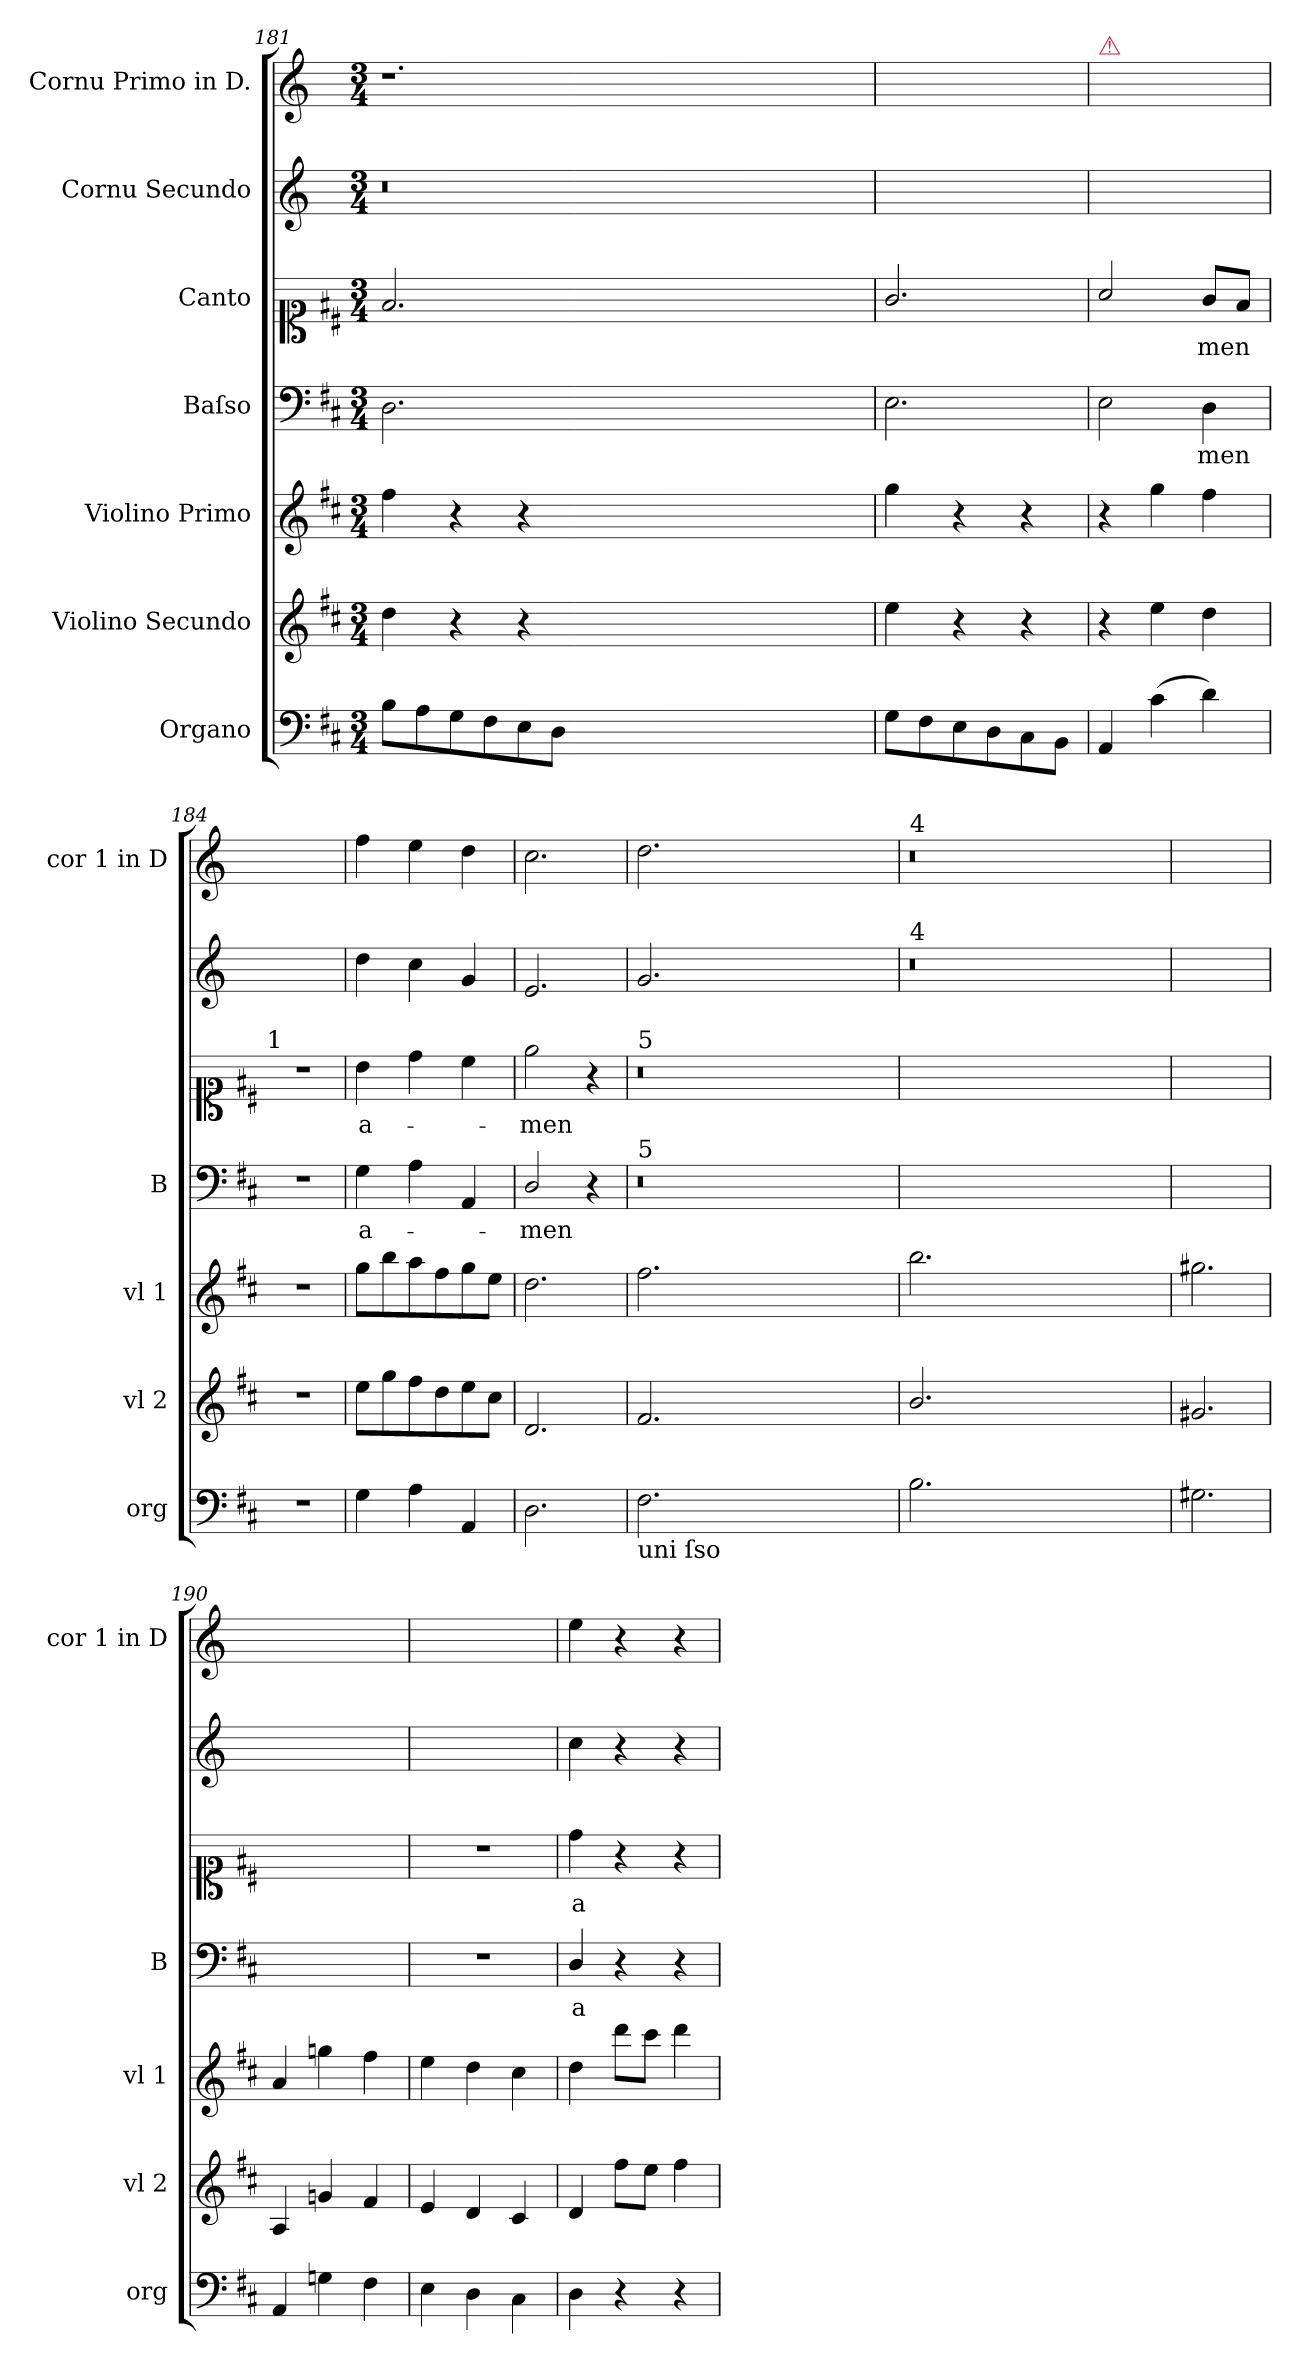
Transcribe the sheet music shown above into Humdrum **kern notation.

**kern	**kern	**kern	**kern	**text	**kern	**text	**kern	**kern
*part7	*part6	*part5	*part4	*part4	*part3	*part3	*part2	*part1
*staff7	*staff6	*staff5	*staff4	*staff4	*staff3	*staff3	*staff2	*staff1
*I"Organo	*I"Violino Secundo	*I"Violino Primo	*I"Baſso	*	*I"Canto	*	*I"Cornu Secundo	*I"Cornu Primo in D.
*I'org	*I'vl 2	*I'vl 1	*I'B	*	*	*	*	*I'cor 1 in D
*clefF4	*clefG2	*clefG2	*clefF4	*	*clefC1	*	*clefG2	*clefG2
*	*	*	*	*	*	*	*ITrd6c10	*ITrd6c10
*k[f#c#]	*k[f#c#]	*k[f#c#]	*k[f#c#]	*	*k[f#c#]	*	*k[f#c#]	*k[f#c#]
*M3/4	*M3/4	*M3/4	*M3/4	*	*M3/4	*	*M3/4	*M3/4
=181	=181	=181	=181	=181	=181	=181	=181	=181
8B\L	4dd\	4ff#\	2.D\	.	2.f#/	.	0.r	1.r
8A\	.	.	.	.	.	.	.	.
8G\	4r	4r	.	.	.	.	.	.
8F#\	.	.	.	.	.	.	.	.
8E\	4r	4r	.	.	.	.	.	.
8D\J	.	.	.	.	.	.	.	.
0ryy	0ryy	0ryy	0ryy	.	0ryy	.	.	.
.	.	.	.	.	.	.	.	1.ryy
4ryy	4ryy	4ryy	4ryy	.	4ryy	.	.	.
=182	=182	=182	=182	=182	=182	=182	=182	=182
8G\L	4ee\	4gg\	2.E\	.	2.g/	.	2.ryy	2.ryy
8F#\	.	.	.	.	.	.	.	.
8E\	4r	4r	.	.	.	.	.	.
8D\	.	.	.	.	.	.	.	.
8C#\	4r	4r	.	.	.	.	.	.
8BB\J	.	.	.	.	.	.	.	.
=183	=183	=183	=183	=183	=183	=183	=183	=183
!	!	!	!	!	!	!	!	!LO:TX:a:color=crimson:t=⚠
4AA/	4r	4r	2E\	.	2a/	.	2.ryy	2.ryy
(4c#\	4ee\	4gg\	.	.	.	.	.	.
4d\)	4dd\	4ff#\	4D\	-men	8g/L	men	.	.
.	.	.	.	.	8f#/J	.	.	.
=184	=184	=184	=184	=184	=184	=184	=184	=184
!	!	!	!	!	!LO:TX:a:t=1	!	!	!
2.r	2.r	2.r	2.r	.	2.r	.	2.ryy	2.ryy
=185	=185	=185	=185	=185	=185	=185	=185	=185
4G\	8ee\L	8gg\L	4G\	a-	4b\	a-	4e\	4g\
.	8gg\	8bb\	.	.	.	.	.	.
4A\	8ff#\	8aa\	4A\	.	4dd\	.	4d\	4f#\
.	8dd\	8ff#\	.	.	.	.	.	.
4AA/	8ee\	8gg\	4AA/	.	4cc#\	.	4A/	4e\
.	8cc#\J	8ee\J	.	.	.	.	.	.
=186	=186	=186	=186	=186	=186	=186	=186	=186
2.D\	2.d/	2.dd\	2D/	-men	2ee\	-men	2.F#/	2.d\
.	.	.	4r	.	4r	.	.	.
=187	=187	=187	=187	=187	=187	=187	=187	=187
!	!	!	!	!	!LO:TX:a:t=5	!	!	!
!	!	!	!LO:TX:a:t=5	!	!	!	!	!
!LO:TX:b:t=uni ſso	!	!	!	!	!	!	!	!
2.F#\	2.f#/	2.ff#\	0.r	.	0.r	.	2.A/	2.e\
0ryy	0ryy	0ryy	.	.	.	.	0ryy	0ryy
4ryy	4ryy	4ryy	.	.	.	.	4ryy	4ryy
=188	=188	=188	=188	=188	=188	=188	=188	=188
!	!	!	!	!	!	!	!	!LO:TX:a:t=4
!	!	!	!	!	!	!	!LO:TX:a:t=4	!
2.B\	2.b/	2.bb\	0.ryy	.	0.ryy	.	0.r	0.r
0ryy	0ryy	0ryy	.	.	.	.	.	.
4ryy	4ryy	4ryy	.	.	.	.	.	.
=189	=189	=189	=189	=189	=189	=189	=189	=189
2.G#X\	2.g#X/	2.gg#X\	2.ryy	.	2.ryy	.	2.ryy	2.ryy
=190	=190	=190	=190	=190	=190	=190	=190	=190
4AA/	4A/	4a/	2.ryy	.	2.ryy	.	2.ryy	2.ryy
4Gn\	4gn/	4ggn\	.	.	.	.	.	.
4F#\	4f#/	4ff#\	.	.	.	.	.	.
=191	=191	=191	=191	=191	=191	=191	=191	=191
4E\	4e/	4ee\	2.r	.	2.r	.	2.ryy	2.ryy
4D\	4d/	4dd\	.	.	.	.	.	.
4C#\	4c#/	4cc#\	.	.	.	.	.	.
=192	=192	=192	=192	=192	=192	=192	=192	=192
4D\	4d/	4dd\	4D/	a-	4dd\	a-	4d\	4f#\
4r	8ff#\L	8ddd\L	4r	.	4r	.	4r	4r
.	8ee\J	8ccc#\J	.	.	.	.	.	.
4r	4ff#\	4ddd\	4r	.	4r	.	4r	4r
=	=	=	=	=	=	=	=	=
*-	*-	*-	*-	*-	*-	*-	*-	*-
